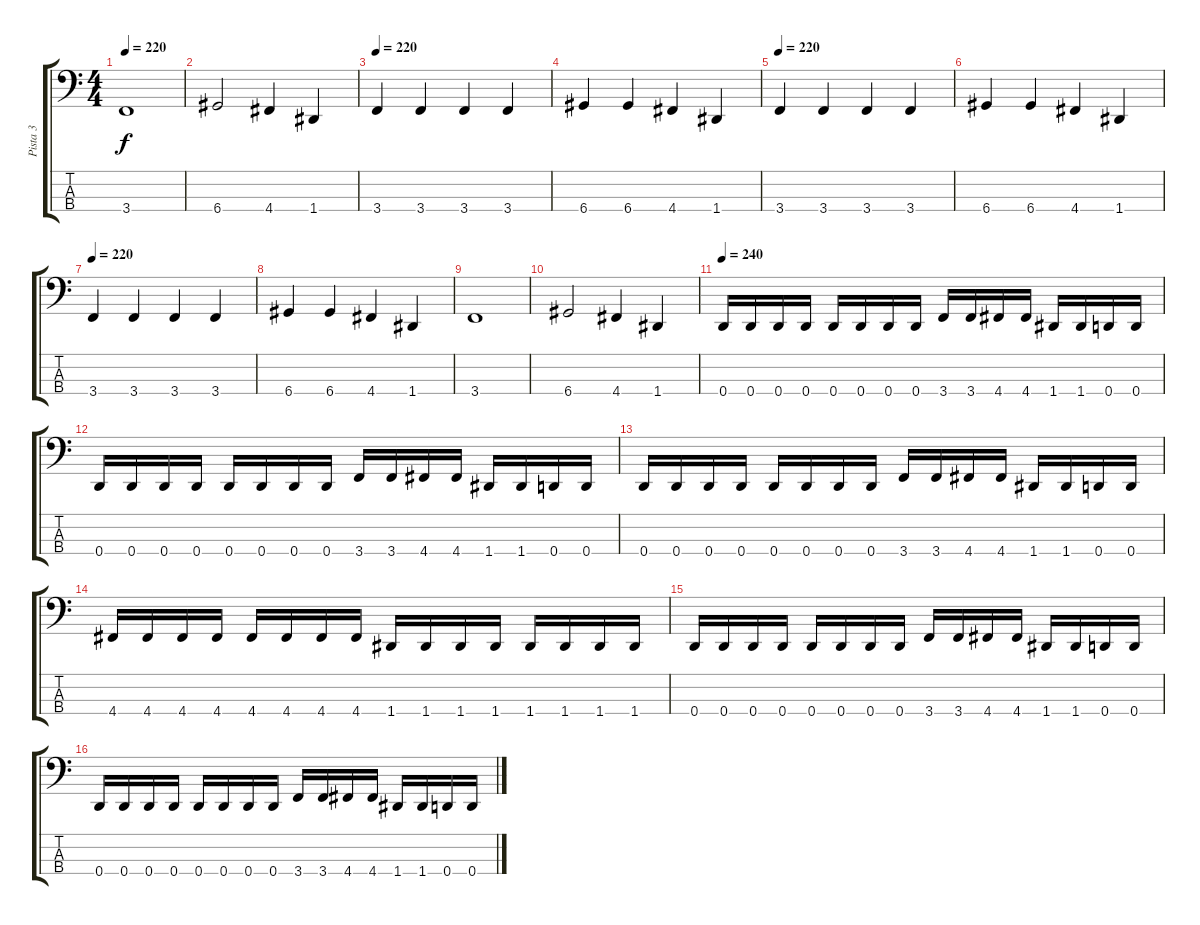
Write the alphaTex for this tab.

\track ("Pista 3" "Pista 3") {instrument electricbasspick}
\staff {score tabs}
\tuning (G2 D2 A1 D1) {hide}
\ts (4 4)
\tempo 220
\clef f4
\ks c
3.4.1{dy f} |
6.4.2 4.4.4 1.4.4 |
\tempo 200
\tempo 220
3.4.4 3.4.4 3.4.4 3.4.4 |
6.4.4 6.4.4 4.4.4 1.4.4 |
\tempo 200
\tempo 220
3.4.4 3.4.4 3.4.4 3.4.4 |
6.4.4 6.4.4 4.4.4 1.4.4 |
\tempo 200
\tempo 220
3.4.4 3.4.4 3.4.4 3.4.4 |
6.4.4 6.4.4 4.4.4 1.4.4 |
3.4.1 |
6.4.2 4.4.4 1.4.4 |
\tempo 240
0.4.16 0.4.16 0.4.16 0.4.16 0.4.16 0.4.16 0.4.16 0.4.16 3.4.16 3.4.16 4.4.16 4.4.16 1.4.16 1.4.16 0.4.16 0.4.16 |
0.4.16 0.4.16 0.4.16 0.4.16 0.4.16 0.4.16 0.4.16 0.4.16 3.4.16 3.4.16 4.4.16 4.4.16 1.4.16 1.4.16 0.4.16 0.4.16 |
0.4.16 0.4.16 0.4.16 0.4.16 0.4.16 0.4.16 0.4.16 0.4.16 3.4.16 3.4.16 4.4.16 4.4.16 1.4.16 1.4.16 0.4.16 0.4.16 |
4.4.16 4.4.16 4.4.16 4.4.16 4.4.16 4.4.16 4.4.16 4.4.16 1.4.16 1.4.16 1.4.16 1.4.16 1.4.16 1.4.16 1.4.16 1.4.16 |
0.4.16 0.4.16 0.4.16 0.4.16 0.4.16 0.4.16 0.4.16 0.4.16 3.4.16 3.4.16 4.4.16 4.4.16 1.4.16 1.4.16 0.4.16 0.4.16 |
0.4.16 0.4.16 0.4.16 0.4.16 0.4.16 0.4.16 0.4.16 0.4.16 3.4.16 3.4.16 4.4.16 4.4.16 1.4.16 1.4.16 0.4.16 0.4.16
